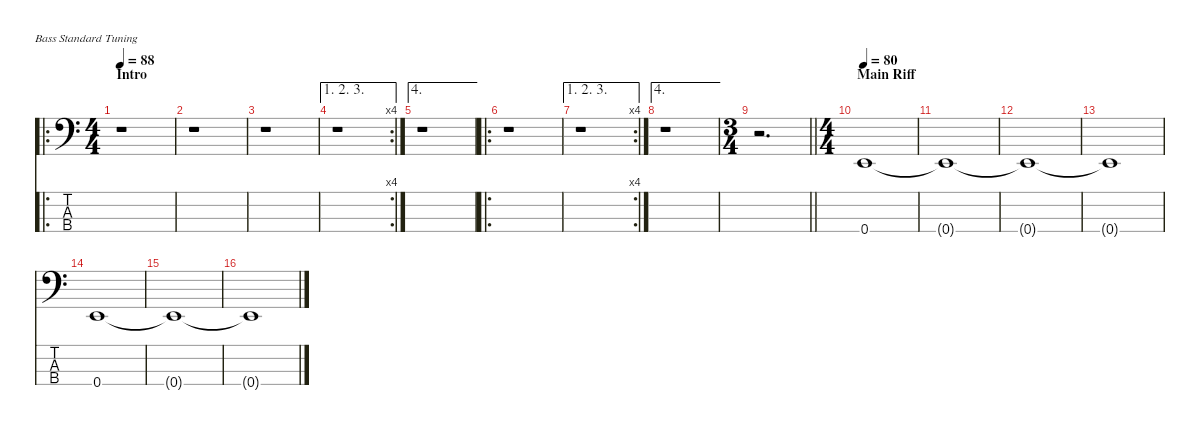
\defaultSystemsLayout 4
\hideDynamics
\bracketExtendMode nobrackets
\singleTrackTrackNamePolicy hidden
\multiTrackTrackNamePolicy hidden
\firstSystemTrackNameMode fullname
\firstSystemTrackNameOrientation horizontal
\otherSystemsTrackNameOrientation horizontal
\track ("Bass" "el.bs.") {defaultSystemsLayout 4 instrument electricbassfinger}
\staff {score tabs}
\tuning (G2 D2 A1 E1)
\ro
\ts (4 4)
\beaming (8 2 2 2 2)
\section ("" "Intro")
\tempo 88
\clef f4
\ks c
r.1{dy f instrument electricbassfinger beam Down} |
r.1{beam Down} |
r.1{beam Down} |
\ae (1 2 3)
\rc 4
r.1{beam Down} |
\ae 4
r.1{beam Down} |
\ro
r.1{beam Down} |
\ae (1 2 3)
\rc 4
r.1{beam Down} |
\ae 4
r.1{beam Down} |
\ts (3 4)
\beaming (8 2 2 2)
\barLineRight lightlight
r.2{d beam Down} |
\ts (4 4)
\beaming (8 2 2 2 2)
\section ("" "Main Riff")
\tempo 80
0.4.1{beam Up} |
0.4{t}.1{beam Up} |
0.4{t}.1{beam Up} |
0.4{t}.1{beam Up} |
0.4.1{beam Up} |
0.4{t}.1{beam Up} |
0.4{t}.1{beam Up}
